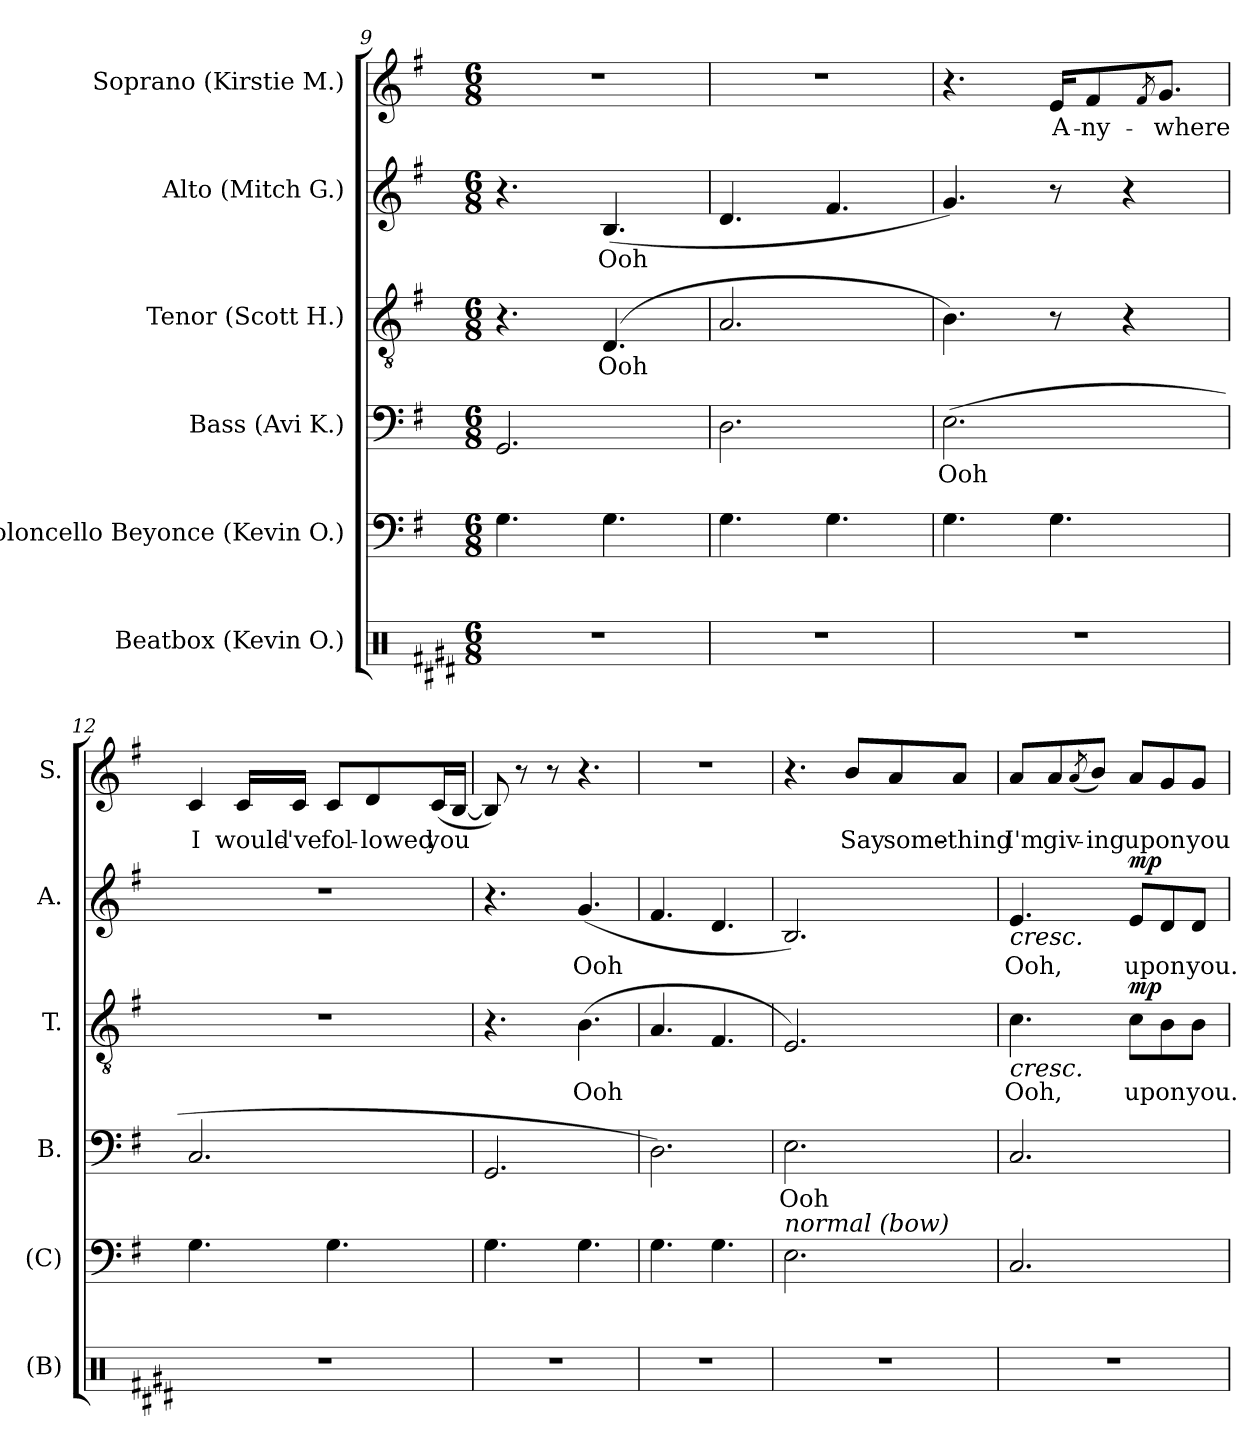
**kern	**kern	**kern	**text	**kern	**text	**dynam	**kern	**text	**dynam	**kern	**text
*part6	*part5	*part4	*part4	*part3	*part3	*part3	*part2	*part2	*part2	*part1	*part1
*staff6	*staff5	*staff4	*staff4	*staff3	*staff3	*staff3	*staff2	*staff2	*staff2	*staff1	*staff1
*I"Beatbox (Kevin O.)	*I"Violoncello Beyonce (Kevin O.)	*I"Bass (Avi K.)	*	*I"Tenor (Scott H.)	*	*	*I"Alto (Mitch G.)	*	*	*I"Soprano (Kirstie M.)	*
*I'(B)	*I'(C)	*I'B.	*	*I'T.	*	*	*I'A.	*	*	*I'S.	*
*clefX	*clefF4	*clefF4	*	*clefGv2	*	*	*clefG2	*	*	*clefG2	*
*k[f#c#g#d#]	*k[f#]	*k[f#]	*	*k[f#]	*	*	*k[f#]	*	*	*k[f#]	*
*M6/8	*M6/8	*M6/8	*	*M6/8	*	*	*M6/8	*	*	*M6/8	*
=9	=9	=9	=9	=9	=9	=9	=9	=9	=9	=9	=9
2.r	4.G\	2.GG/	.	4.r	.	.	4.r	.	.	2.r	.
!	!	!	!	!	!LO:LY:b	!	!	!LO:LY:b	!	!	!
.	4.G\	.	.	(>4.D/	Ooh	.	(>4.B/	Ooh	.	.	.
=10	=10	=10	=10	=10	=10	=10	=10	=10	=10	=10	=10
2.r	4.G\	2.D\	.	2.A/	.	.	4.d/	.	.	2.r	.
.	4.G\	.	.	.	.	.	4.f#/	.	.	.	.
!!LO:LB:g=z
=11	=11	=11	=11	=11	=11	=11	=11	=11	=11	=11	=11
!	!	!	!LO:LY:b	!	!	!	!	!	!	!	!
2.r	4.G\	(>2.E\	Ooh	4.B\)	.	.	4.g/)	.	.	4.r	.
!	!	!	!	!	!	!	!	!	!	!	!LO:LY:b
.	4.G\	.	.	8r	.	.	8r	.	.	16e/KL	A-
!	!	!	!	!	!	!	!	!	!	!	!LO:LY:b
.	.	.	.	.	.	.	.	.	.	8f#/	-ny-
.	.	.	.	4r	.	.	4r	.	.	.	.
.	.	.	.	.	.	.	.	.	.	8qf#/	.
!	!	!	!	!	!	!	!	!	!	!	!LO:LY:b
.	.	.	.	.	.	.	.	.	.	8.g/J	-where
=12	=12	=12	=12	=12	=12	=12	=12	=12	=12	=12	=12
!	!	!	!	!	!	!	!	!	!	!	!LO:LY:b
2.r	4.G\	2.C/	.	2.r	.	.	2.r	.	.	4c/	I
!	!	!	!	!	!	!	!	!	!	!	!LO:LY:b
.	.	.	.	.	.	.	.	.	.	16c/LL	would-
!	!	!	!	!	!	!	!	!	!	!	!LO:LY:b
.	.	.	.	.	.	.	.	.	.	16c/JJ	-'ve
!	!	!	!	!	!	!	!	!	!	!	!LO:LY:b
.	4.G\	.	.	.	.	.	.	.	.	8c/L	fol-
!	!	!	!	!	!	!	!	!	!	!	!LO:LY:b
.	.	.	.	.	.	.	.	.	.	8d/	-lowed
!	!	!	!	!	!	!	!	!	!	!	!LO:LY:b
.	.	.	.	.	.	.	.	.	.	(<16c/L	you
.	.	.	.	.	.	.	.	.	.	[16B/JJ	.
=13	=13	=13	=13	=13	=13	=13	=13	=13	=13	=13	=13
2.r	4.G\	2.GG/	.	4.r	.	.	4.r	.	.	8B/])	.
.	.	.	.	.	.	.	.	.	.	8r	.
.	.	.	.	.	.	.	.	.	.	8r	.
!	!	!	!	!	!LO:LY:b	!	!	!LO:LY:b	!	!	!
.	4.G\	.	.	(>4.B\	Ooh	.	(>4.g/	Ooh	.	4.r	.
=14	=14	=14	=14	=14	=14	=14	=14	=14	=14	=14	=14
2.r	4.G\	2.D\)	.	4.A/	.	.	4.f#/	.	.	2.r	.
.	4.G\	.	.	4.F#/	.	.	4.d/	.	.	.	.
!!LO:PB:g=z
=15	=15	=15	=15	=15	=15	=15	=15	=15	=15	=15	=15
!	!LO:TX:a:i:t=normal (bow)	!	!	!	!	!	!	!	!	!	!
!	!	!	!LO:LY:b	!	!	!	!	!	!	!	!
2.r	2.E\	2.E\	Ooh	2.E/)	.	.	2.B/)	.	.	4.r	.
!	!	!	!	!	!	!	!	!	!	!	!LO:LY:b
.	.	.	.	.	.	.	.	.	.	8b/L	Say
!	!	!	!	!	!	!	!	!	!	!	!LO:LY:b
.	.	.	.	.	.	.	.	.	.	8a/	some-
!	!	!	!	!	!	!	!	!	!	!	!LO:LY:b
.	.	.	.	.	.	.	.	.	.	8a/J	-thing
=16	=16	=16	=16	=16	=16	=16	=16	=16	=16	=16	=16
!	!	!	!	!	!LO:LY:b	!LO:HP:b	!	!LO:LY:b	!LO:HP:b	!	!LO:LY:b
2.r	2.C/	2.C/	.	4.c\	Ooh,	<	4.e/	Ooh,	<	8a/L	I'm
!	!	!	!	!	!	!	!	!	!	!	!LO:LY:b
.	.	.	.	.	.	.	.	.	.	8a/	giv-
.	.	.	.	.	.	.	.	.	.	(<8qa/	.
!	!	!	!	!	!	!	!	!	!	!	!LO:LY:b
.	.	.	.	.	.	.	.	.	.	8b/J)	-ing
!	!	!	!	!	!LO:LY:b	!LO:DY:b	!	!LO:LY:b	!LO:DY:b	!	!LO:LY:b
.	.	.	.	8c\L	up	mp	8e/L	up	mp	8a/L	up
!	!	!	!	!	!LO:LY:b	!	!	!LO:LY:b	!	!	!LO:LY:b
.	.	.	.	8B\	on	.	8d/	on	.	8g/	on
!	!	!	!	!	!LO:LY:b	!	!	!LO:LY:b	!	!	!LO:LY:b
.	.	.	.	8B\J	you.	.	8d/J	you.	.	8g/J	you
.	.	.	.	.	.	[	.	.	[	.	.
=	=	=	=	=	=	=	=	=	=	=	=
*-	*-	*-	*-	*-	*-	*-	*-	*-	*-	*-	*-
